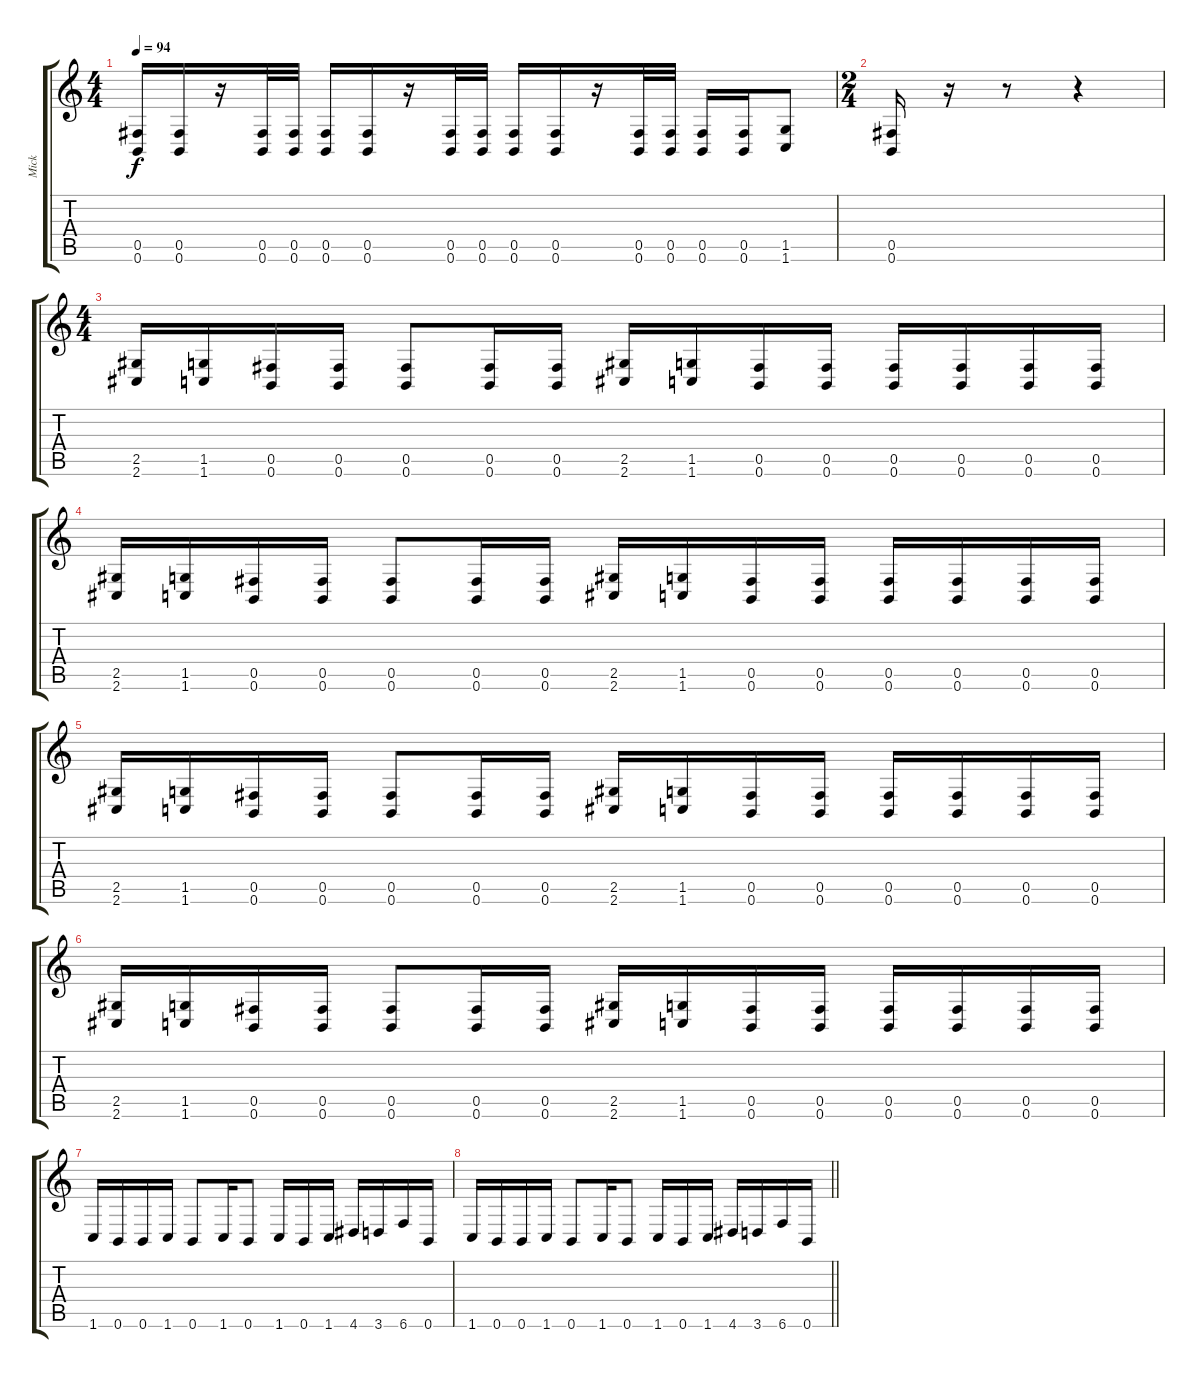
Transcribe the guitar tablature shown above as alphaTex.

\track ("Mick" "Mick") {instrument distortionguitar}
\staff {score tabs}
\tuning (Db4 Ab3 E3 B2 Gb2 B1) {hide}
\ts (4 4)
\tempo 94
\clef g2
\ks c
(0.5 0.6).16{dy f} (0.5 0.6).16 r.16 (0.5 0.6).32 (0.5 0.6).32 (0.5 0.6).16 (0.5 0.6).16 r.16 (0.5 0.6).32 (0.5 0.6).32 (0.5 0.6).16 (0.5 0.6).16 r.16 (0.5 0.6).32 (0.5 0.6).32 (0.5 0.6).16 (0.5 0.6).16 (1.5 1.6).8 |
\ts (2 4)
(0.5 0.6).16 r.16 r.8 r.4 |
\ts (4 4)
(2.5 2.6).16 (1.5 1.6).16 (0.5 0.6).16 (0.5 0.6).16 (0.5 0.6).8 (0.5 0.6).16 (0.5 0.6).16 (2.5 2.6).16 (1.5 1.6).16 (0.5 0.6).16 (0.5 0.6).16 (0.5 0.6).16 (0.5 0.6).16 (0.5 0.6).16 (0.5 0.6).16 |
(2.5 2.6).16 (1.5 1.6).16 (0.5 0.6).16 (0.5 0.6).16 (0.5 0.6).8 (0.5 0.6).16 (0.5 0.6).16 (2.5 2.6).16 (1.5 1.6).16 (0.5 0.6).16 (0.5 0.6).16 (0.5 0.6).16 (0.5 0.6).16 (0.5 0.6).16 (0.5 0.6).16 |
(2.5 2.6).16 (1.5 1.6).16 (0.5 0.6).16 (0.5 0.6).16 (0.5 0.6).8 (0.5 0.6).16 (0.5 0.6).16 (2.5 2.6).16 (1.5 1.6).16 (0.5 0.6).16 (0.5 0.6).16 (0.5 0.6).16 (0.5 0.6).16 (0.5 0.6).16 (0.5 0.6).16 |
(2.5 2.6).16 (1.5 1.6).16 (0.5 0.6).16 (0.5 0.6).16 (0.5 0.6).8 (0.5 0.6).16 (0.5 0.6).16 (2.5 2.6).16 (1.5 1.6).16 (0.5 0.6).16 (0.5 0.6).16 (0.5 0.6).16 (0.5 0.6).16 (0.5 0.6).16 (0.5 0.6).16 |
1.6.16 0.6.16 0.6.16 1.6.16 0.6.8 1.6.16 0.6.8 1.6.16 0.6.16 1.6.16 4.6.16 3.6.16 6.6.16 0.6.16 |
\barLineRight lightlight
1.6.16 0.6.16 0.6.16 1.6.16 0.6.8 1.6.16 0.6.8 1.6.16 0.6.16 1.6.16 4.6.16 3.6.16 6.6.16 0.6.16
